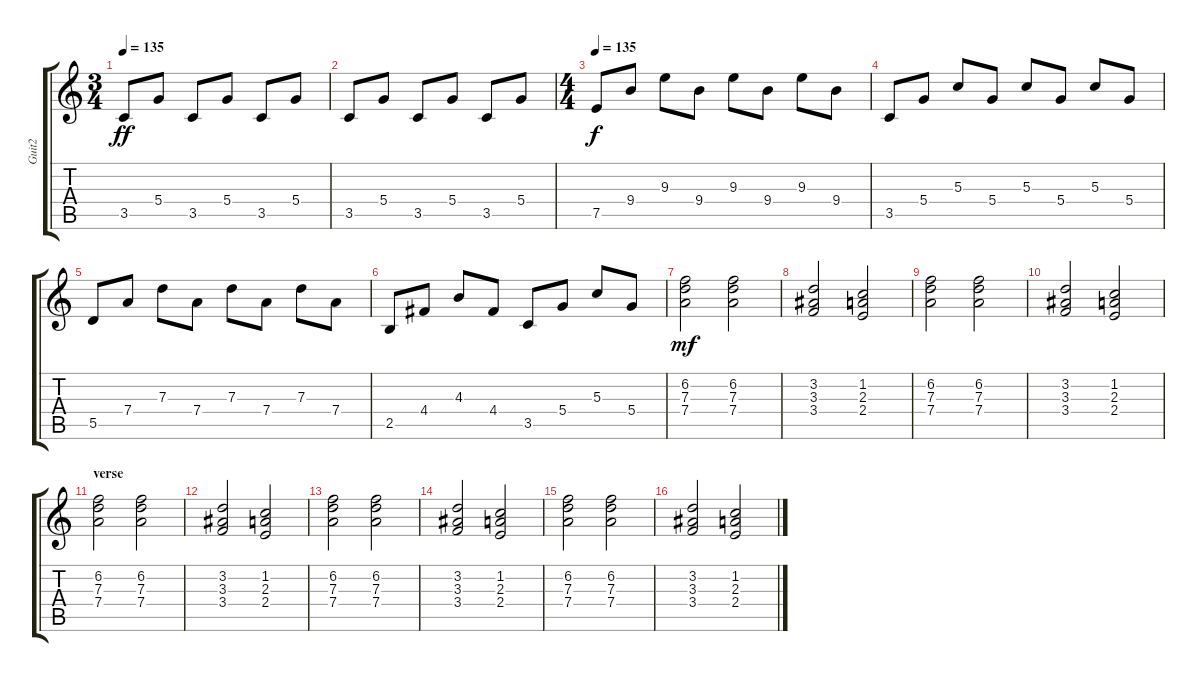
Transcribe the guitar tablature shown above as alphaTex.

\track ("Guit2" "Guit2") {instrument distortionguitar}
\staff {score tabs}
\tuning (E4 B3 G3 D3 A2 E2) {hide}
\ts (3 4)
\tempo 135
\clef g2
\ks c
3.5.8{dy ff} 5.4.8 3.5.8 5.4.8 3.5.8 5.4.8 |
3.5.8 5.4.8 3.5.8 5.4.8 3.5.8 5.4.8 |
\ts (4 4)
\tempo 135
7.5.8{dy f volume 11 instrument acousticguitarnylon} 9.4.8 9.3.8 9.4.8 9.3.8 9.4.8 9.3.8 9.4.8 |
3.5.8 5.4.8 5.3.8 5.4.8 5.3.8 5.4.8 5.3.8 5.4.8 |
5.5.8 7.4.8 7.3.8 7.4.8 7.3.8 7.4.8 7.3.8 7.4.8 |
2.5.8 4.4.8 4.3.8 4.4.8 3.5.8 5.4.8 5.3.8 5.4.8 |
(6.2 7.3 7.4).2{dy mf instrument acousticguitarnylon} (6.2 7.3 7.4).2 |
(3.2 3.3 3.4).2 (1.2 2.3 2.4).2 |
(6.2 7.3 7.4).2 (6.2 7.3 7.4).2 |
(3.2 3.3 3.4).2 (1.2 2.3 2.4).2 |
\section ("" "verse")
(6.2 7.3 7.4).2{instrument acousticguitarnylon} (6.2 7.3 7.4).2 |
(3.2 3.3 3.4).2 (1.2 2.3 2.4).2 |
(6.2 7.3 7.4).2 (6.2 7.3 7.4).2 |
(3.2 3.3 3.4).2 (1.2 2.3 2.4).2 |
(6.2 7.3 7.4).2{instrument acousticguitarnylon} (6.2 7.3 7.4).2 |
(3.2 3.3 3.4).2 (1.2 2.3 2.4).2
